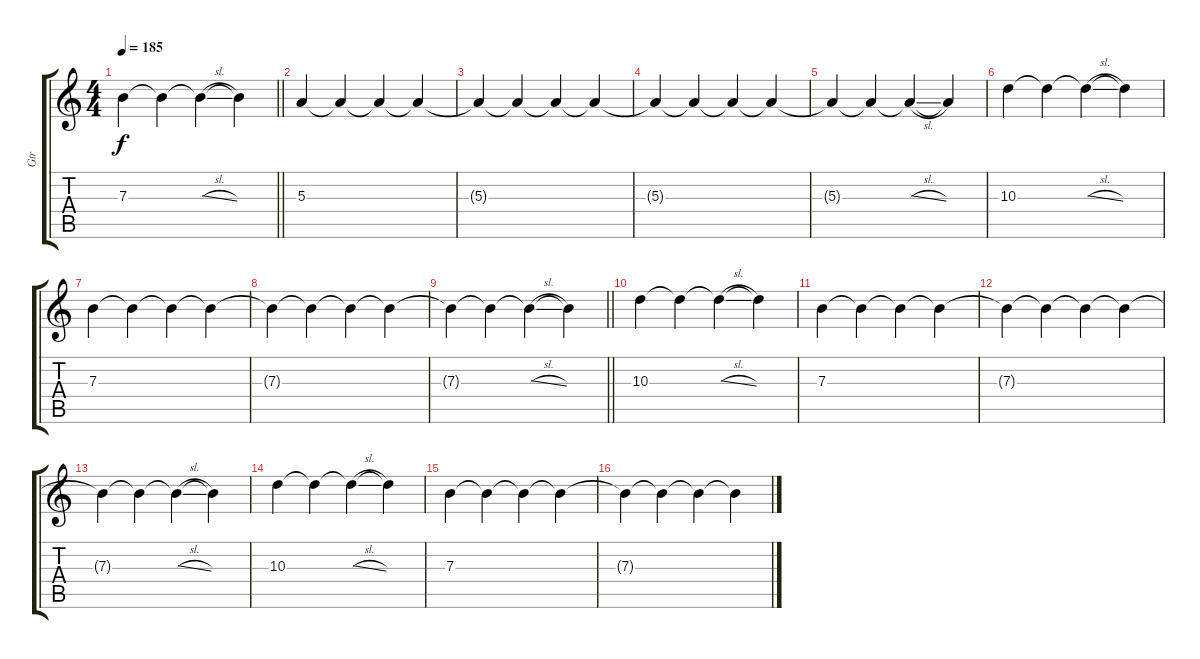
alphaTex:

\track ("Gtr" "Gtr") {instrument overdrivenguitar}
\staff {score tabs}
\tuning (Db4 Ab3 E3 B2 Gb2 Db2) {hide}
\ts (4 4)
\tempo 185
\clef g2
\barLineRight lightlight
\ks c
7.3{t}.4{dy f} 7.3{t}.4 7.3{sl t}.4 7.3{t}.4 |
5.3.4 5.3{t}.4 5.3{t}.4 5.3{t}.4 |
5.3{t}.4 5.3{t}.4 5.3{t}.4 5.3{t}.4 |
5.3{t}.4 5.3{t}.4 5.3{t}.4 5.3{t}.4 |
5.3{t}.4 5.3{t}.4 5.3{sl t}.4 5.3{t}.4 |
10.3.4 10.3{t}.4 10.3{sl t}.4 10.3{t}.4 |
7.3.4 7.3{t}.4 7.3{t}.4 7.3{t}.4 |
7.3{t}.4 7.3{t}.4 7.3{t}.4 7.3{t}.4 |
\barLineRight lightlight
7.3{t}.4 7.3{t}.4 7.3{sl t}.4 7.3{t}.4 |
10.3.4 10.3{t}.4 10.3{sl t}.4 10.3{t}.4 |
7.3.4 7.3{t}.4 7.3{t}.4 7.3{t}.4 |
7.3{t}.4 7.3{t}.4 7.3{t}.4 7.3{t}.4 |
7.3{t}.4 7.3{t}.4 7.3{sl t}.4 7.3{t}.4 |
10.3.4 10.3{t}.4 10.3{sl t}.4 10.3{t}.4 |
7.3.4 7.3{t}.4 7.3{t}.4 7.3{t}.4 |
7.3{t}.4 7.3{t}.4 7.3{t}.4 7.3{t}.4
